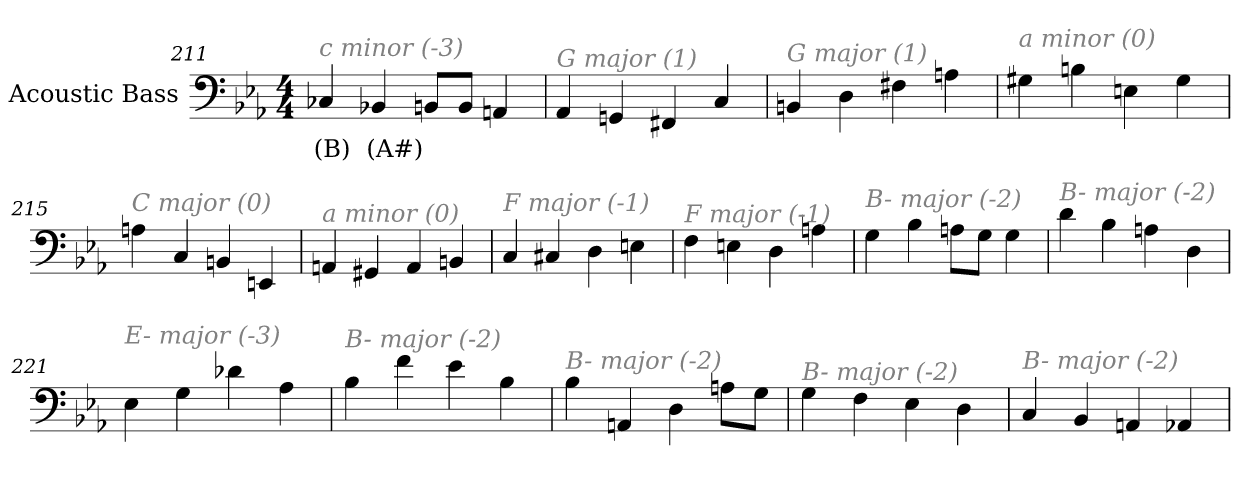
**kern	**text
*part1	*part1
*staff1	*staff1
*I"Acoustic Bass	*
*clefF4	*
*ITrd7c12	*
*k[b-e-a-]	*
*E-:	*
*M4/4	*
=211	=211
!LO:TX:i:color=#808080:t=c minor (-3)	!
4CC-Xi	(B)
4BBB-Xj	(A#)
8BBBL	.
8BBBJ	.
4AAAn	.
=212	=212
!LO:TX:i:color=#808080:t=G major (1)	!
4AAA-	.
4GGGn	.
4FFF#X	.
4CC	.
=213	=213
!LO:TX:i:color=#808080:t=G major (1)	!
4BBBn	.
4DD	.
4FF#X	.
4AAn	.
=214	=214
!LO:TX:i:color=#808080:t=a minor (0)	!
4GG#X	.
4BBn	.
4EEn	.
4GG#	.
=215	=215
!LO:TX:i:color=#808080:t=C major (0)	!
4AAn	.
4CC	.
4BBBn	.
4EEEn	.
=216	=216
!LO:TX:i:color=#808080:t=a minor (0)	!
4AAAn	.
4GGG#X	.
4AAA	.
4BBBn	.
=217	=217
!LO:TX:i:color=#808080:t=F major (-1)	!
4CC	.
4CC#X	.
4DD	.
4EEn	.
=218	=218
!LO:TX:i:color=#808080:t=F major (-1)	!
4FF	.
4EEn	.
4DD	.
4AAn	.
=219	=219
!LO:TX:i:color=#808080:t=B- major (-2)	!
4GG	.
4BB-	.
8AAnL	.
8GGJ	.
4GG	.
=220	=220
!LO:TX:i:color=#808080:t=B- major (-2)	!
4D	.
4BB-	.
4AAn	.
4DD	.
=221	=221
!LO:TX:i:color=#808080:t=E- major (-3)	!
4EE-	.
4GG	.
4D-X	.
4AA-	.
=222	=222
!LO:TX:i:color=#808080:t=B- major (-2)	!
4BB-	.
4F	.
4E-	.
4BB-	.
=223	=223
!LO:TX:i:color=#808080:t=B- major (-2)	!
4BB-	.
4AAAn	.
4DD	.
8AAnL	.
8GGJ	.
=224	=224
!LO:TX:i:color=#808080:t=B- major (-2)	!
4GG	.
4FF	.
4EE-	.
4DD	.
=225	=225
!LO:TX:i:color=#808080:t=B- major (-2)	!
4CC	.
4BBB-	.
4AAAn	.
4AAA-X	.
=	=
*-	*-
